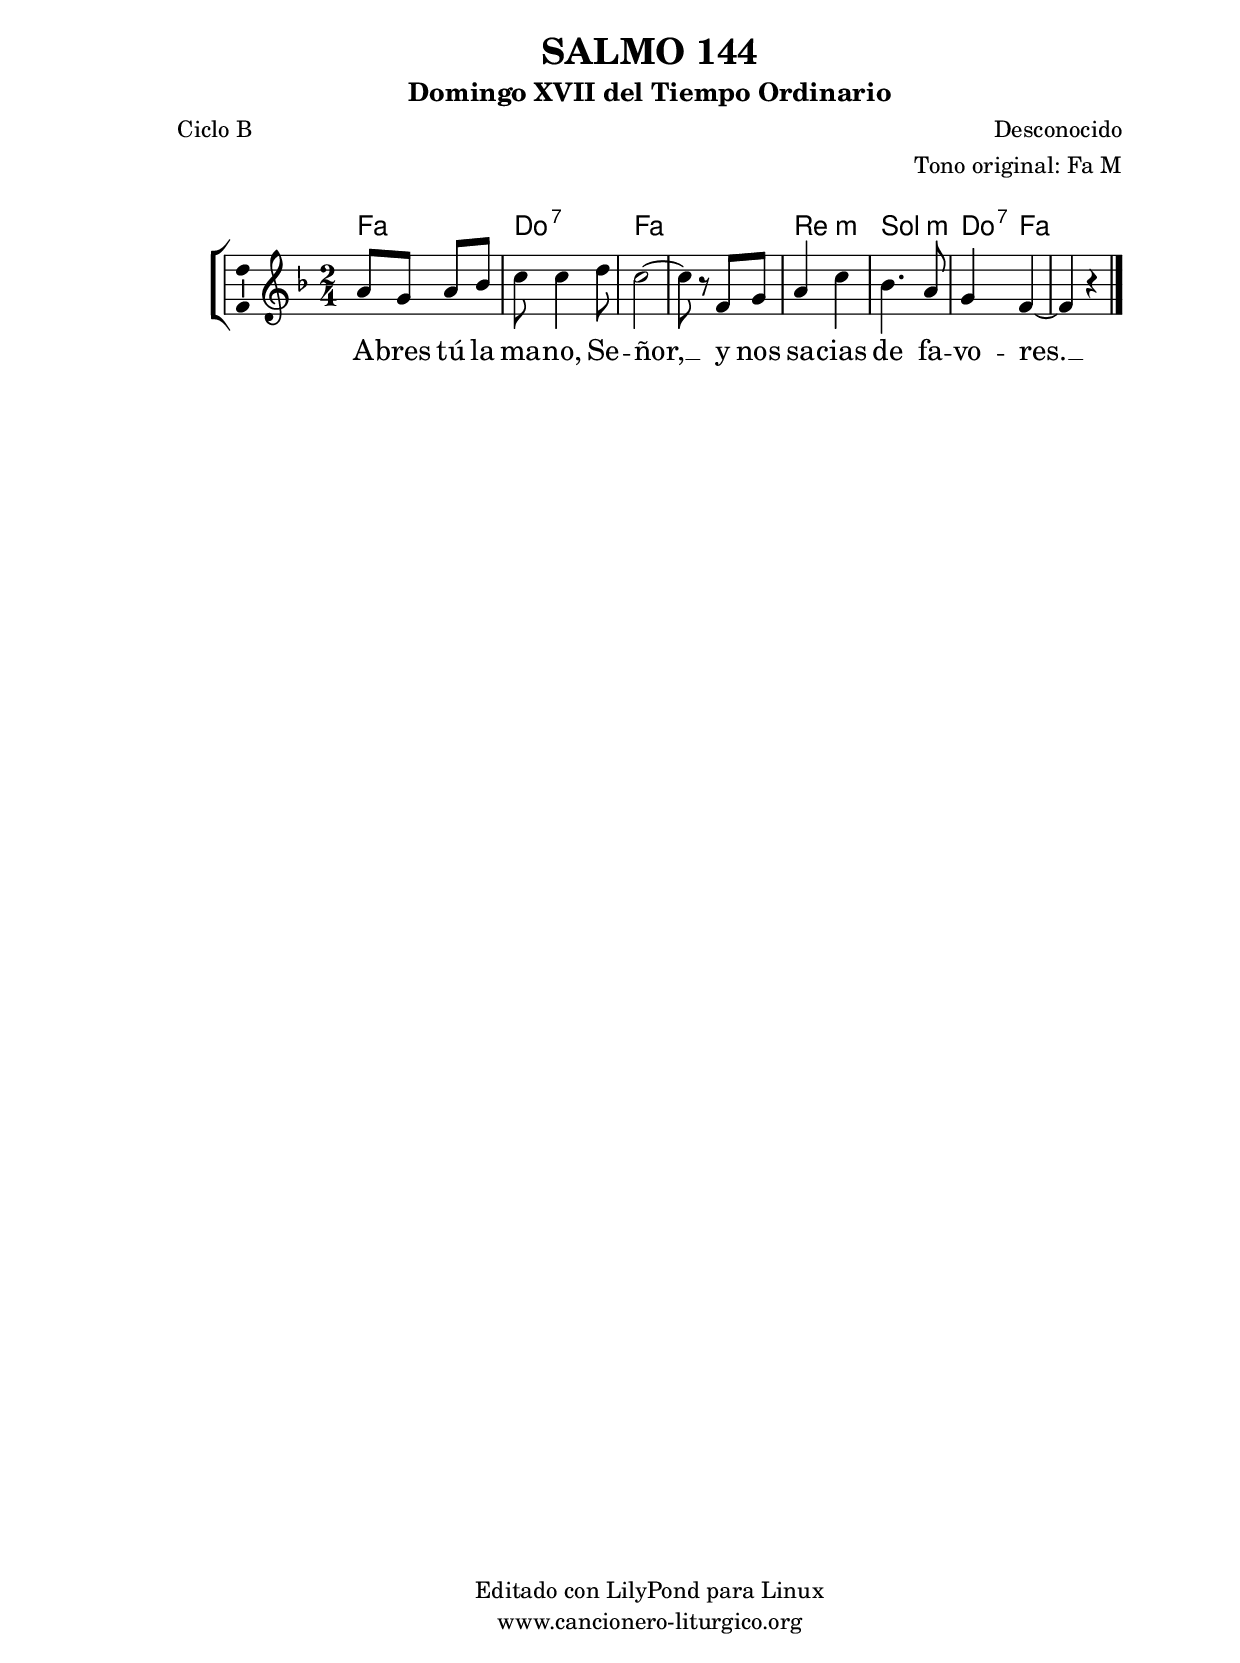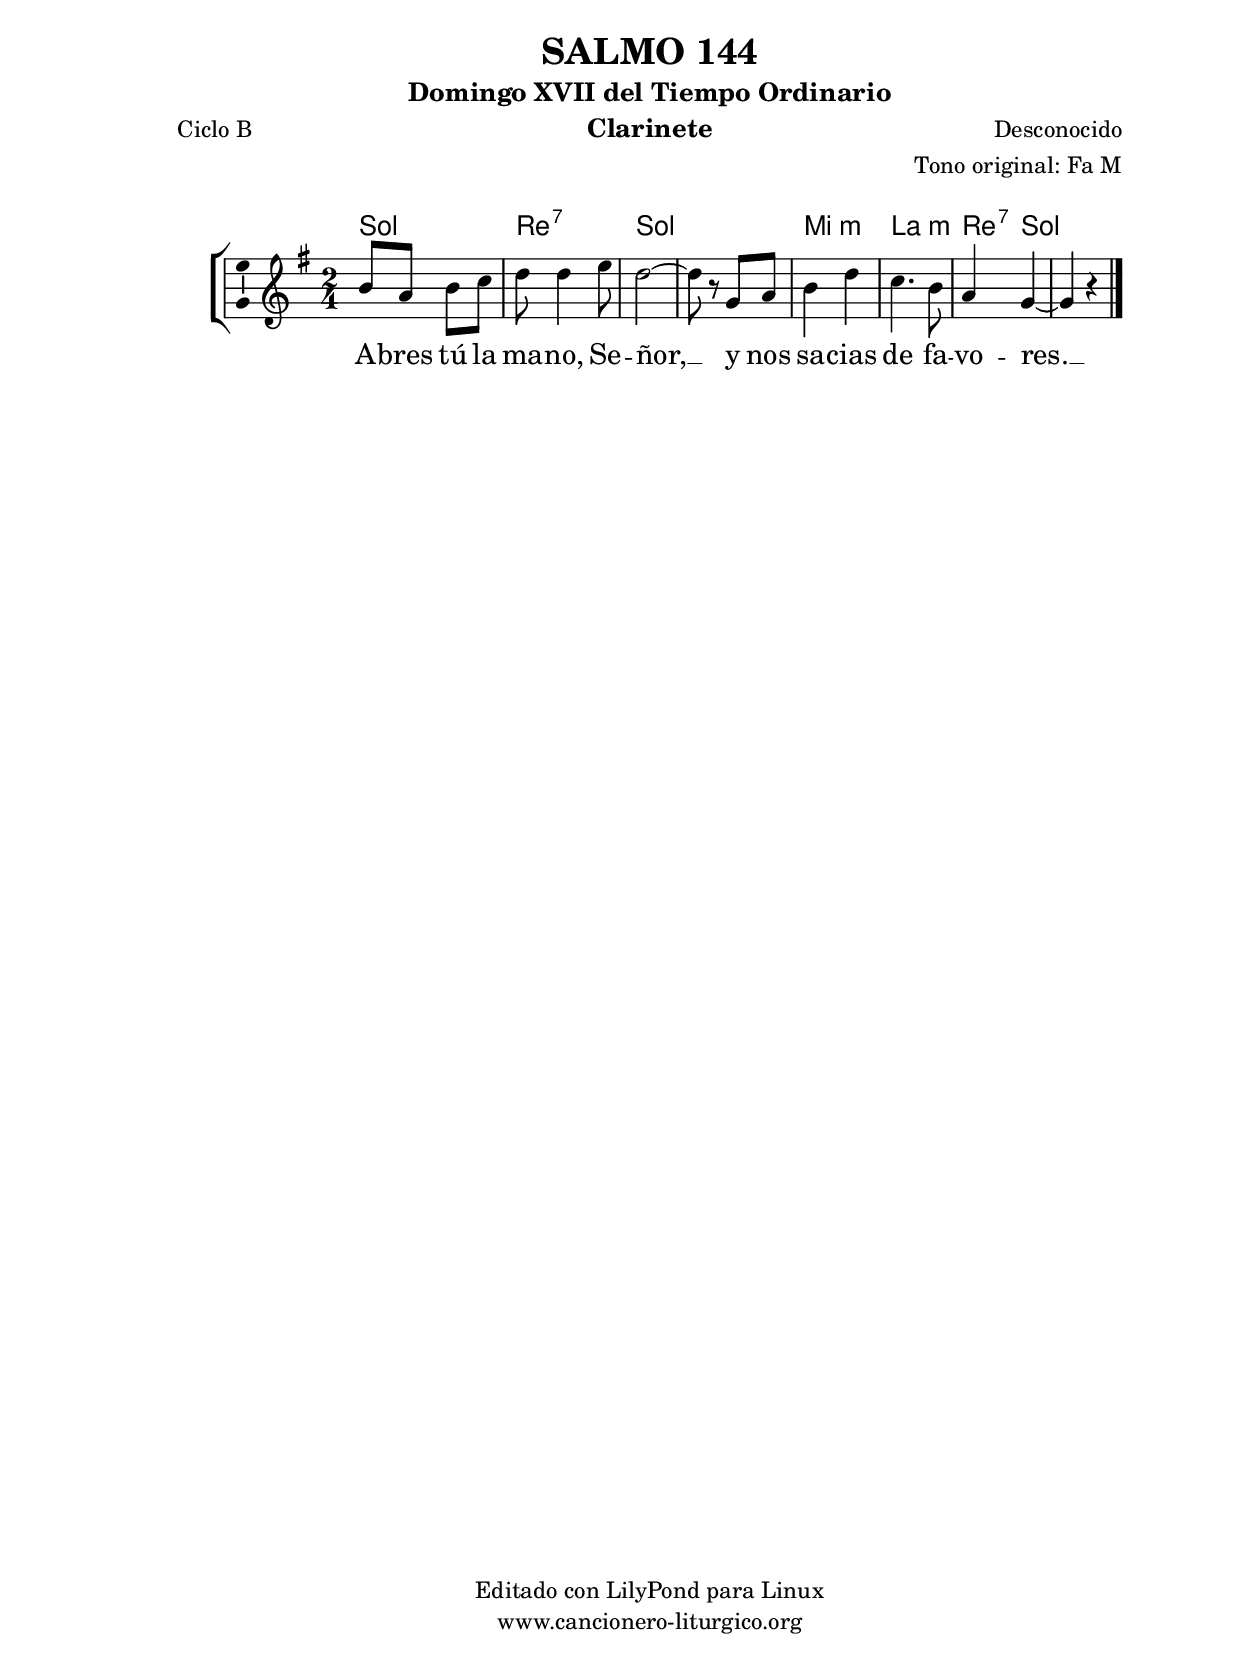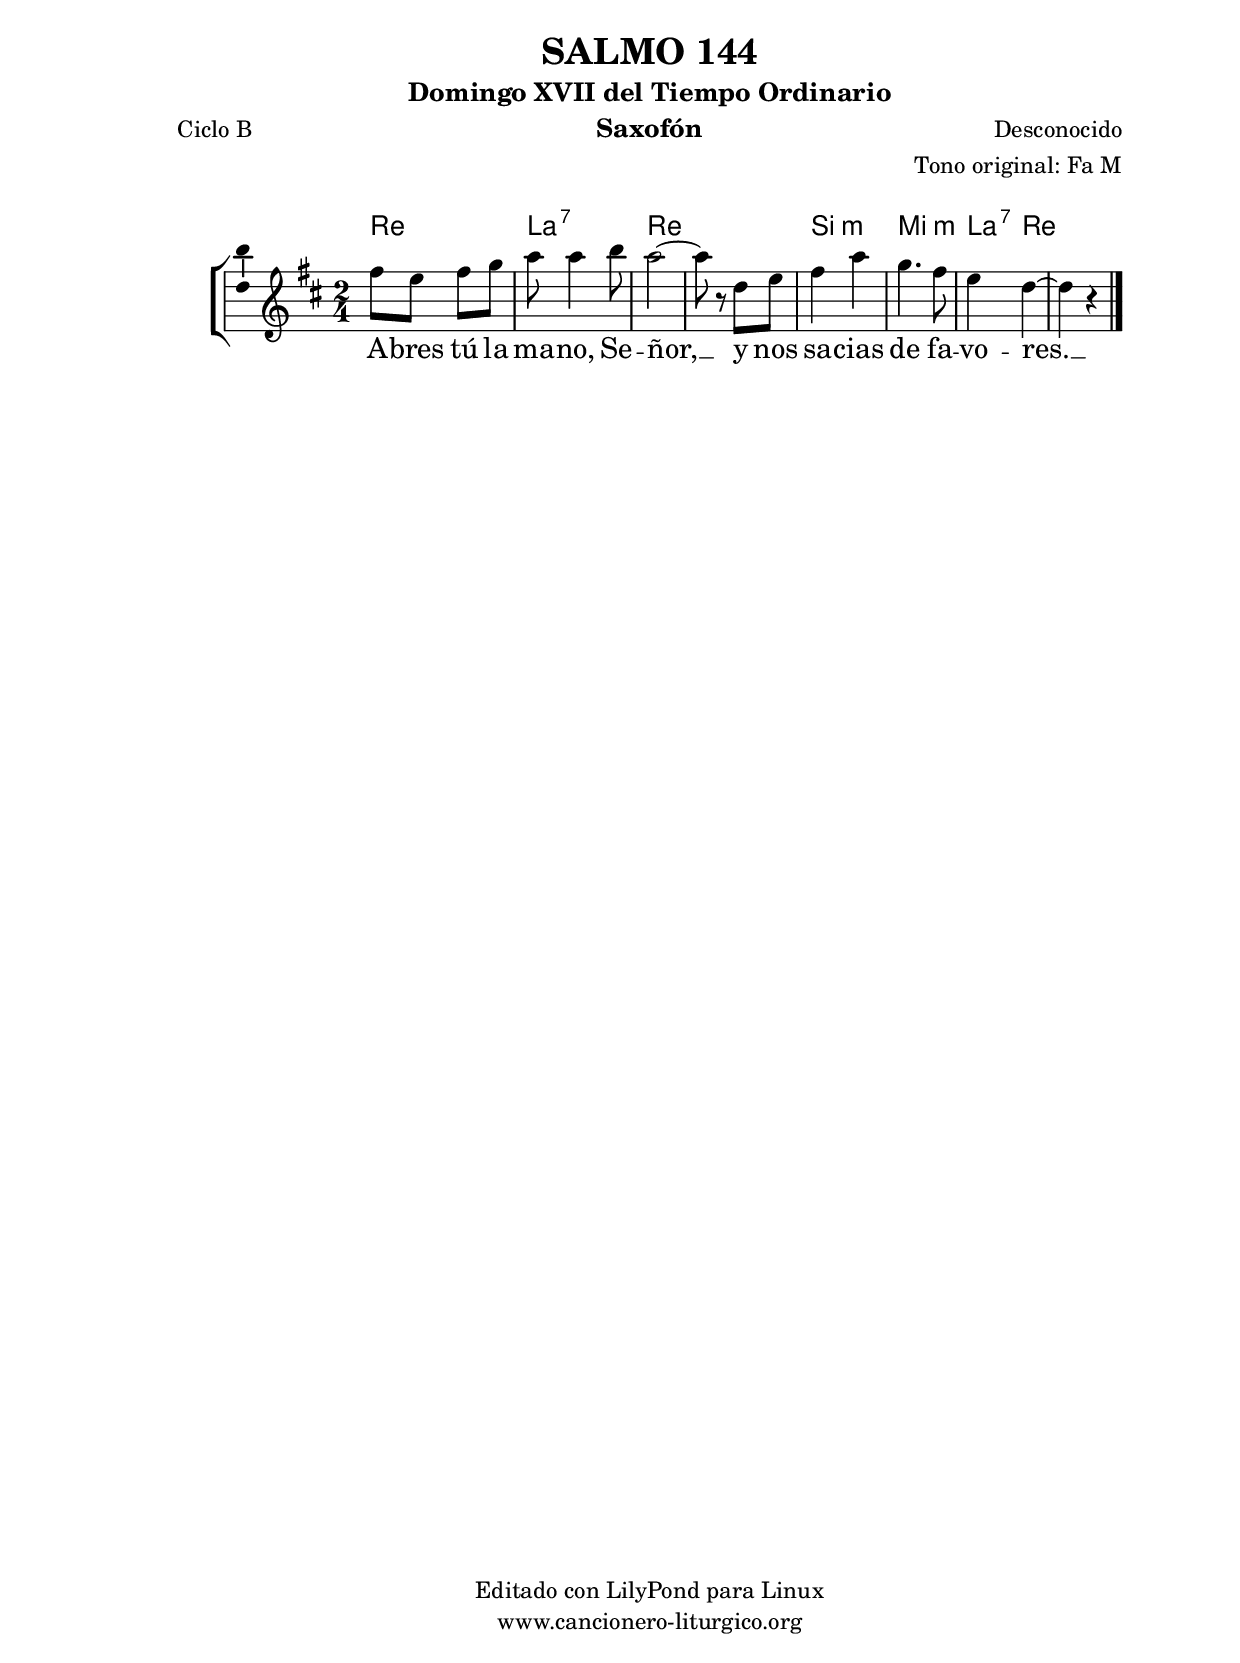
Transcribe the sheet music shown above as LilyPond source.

%
%para convertir .midi en .wav:
%timidity filename.midi -Ow -o finename.wav
%
%
%Para convertir de .wav a .mp3:
%lame -h -m j filename.wav
%
%
%para escuchar el midi:
%timidity nombrefichero.midi
%


%versión de lilypond para la que se ha escrito esta partitura:
\version "2.16.0"

	%Tamaño papel
	#(set-default-paper-size "a4")
	%Tamaño partitura
	#(set-global-staff-size 20)
	%No responde al pulsar sobre una nota
	#(ly:set-option 'point-and-click #f)

%parámetros del encabezamiento:
\header {
	title = "SALMO 144"
	subtitle = "Domingo XVII del Tiempo Ordinario"
	composer = "Desconocido"
	poet = "Ciclo B"
	meter = ""
	arranger = "Tono original: Fa M"
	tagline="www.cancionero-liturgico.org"
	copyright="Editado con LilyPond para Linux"
	}

%parámetros asociados al papel:
\paper  {
	oddHeaderMarkup = \markup {\fill-line { \on-the-fly #not-first-page \fromproperty #'header:title \on-the-fly #not-first-page \fromproperty #'header:composer }}
	evenHeaderMarkup = \markup {\fill-line { \fromproperty #'header:composer \fromproperty #'header:title }}
	#(set-paper-size "a4")
	print-page-number = ##f
	first-page-number = 1
	print-first-page-number = ##f
%	head-separation = 3.0 \cm
	top-margin = 2.0 \cm
	bottom-margin = 0.5\cm
%%%	bottom-margin = -1.0\cm
	left-margin = 3.0 \cm
	line-width = 16.0 \cm 
	indent = 8\mm
	interscoreline = 2.\mm
	between-system-space = 15\mm
%	para que las partituras no llenen la hoja:
	ragged-bottom = ##t
%	idem para la última hoja:
	ragged-last-bottom = ##f
%	para que las partituras llenen el ancho del papel:
	ragged-last = ##f
	after-title-space = 2.5 \cm
%page-count=1
%system-count=8

	%Flexible Vertical Spacing
%	markup-markup-spacing =
%	#'((basic-distance . 15) (minimum-distance . 15) (padding . 3))
	markup-system-spacing =
	#'((basic-distance . 15) (minimum-distance . 15) (padding . 3))
	system-system-spacing =
	#'((basic-distance . 15) (minimum-distance . 15) (padding . 3))
	score-system-spacing =
	#'((basic-distance . 15) (minimum-distance . 15) (padding . 5))
%	top-system-spacing = % header
%	#'((basic-distance . 8) (minimum-distance . 0) (padding . 3))
%	top-markup-spacing =
%	#'((basic-distance . 20) (minimum-distance . 20) (padding . 3))
	last-bottom-spacing = % footer
	#'((basic-distance . 5) (minimum-distance . 5) (padding . 3))
%	score-markup-spacing =
%	#'((basic-distance . 16) (minimum-distance . 13) (padding . 3))

	}


%parámetros que afectan a toda la partitura:
global =  {
	%clave de sol (G):
	\clef G
	%armadura:
%%%	\transpose c ees
	\key f \major
	\tempo 4=90
	\set Score.tempoHideNote = ##t
	}


acordes = {
	\italianChords
	\chordmode {
%%%	\transpose c ees
{

f2 c:7 f f d:m g:m c4:7 f s2

	}
	}
}

melodia = 
%%%	\transpose c ees
{
	\relative c''{
	\time 2/4

a8 g a bes
c8 c4 d8
c2~
c8 r8 f, g
a4 c
bes4. a8
g4 f~
f4 r4

\bar "|."
}
}

texto = \lyricmode {
A -- bres tú la ma -- no, Se -- ñor, __
y nos sa -- cias de fa -- vo -- res. __
	}


acordesStaff = \context ChordNames = acordesStaff <<
	\set chordChanges = ##t
	\acordes
	>>


vozStaff = \context Voice = vozStaff
\with {\consists "Ambitus_engraver"}
<<
%	\set Staff.instrumentName = ""
%	\set Staff.shortInstrumentName = ""
%	\set Staff.midiInstrument = #"clarinet"
%	\set Staff.midiInstrument = #"cello"
%	\set Staff.midiInstrument = #"flute"
	\set Staff.midiInstrument = #"electric guitar (jazz)"
%	\set Staff.midiInstrument = #"english horn"
%	\set Staff.midiInstrument = #"violin"
%	\set Staff.midiInstrument = #"glockenspiel"
	\set Staff.midiMinimumVolume = #0.7
	\set Staff.midiMaximumVolume = #0.9
	\global
	\melodia
	>>


textoStaff = \context Lyrics = textoStaff <<
	\lyricsto vozStaff \texto
	>>

\book {
	\score {
		\context ChoirStaff {
			\override StaffGroup.SystemStartBracket #'collapse-height = #1
			\override Score.SystemStartBar #'collapse-height = #1
			<<
			\acordesStaff
			\vozStaff
			\textoStaff
			>>
			}
		\layout {
	    		\context {
				\Lyrics
				\override LyricText #'font-size = #2
				}
	   		 \context {
				\Score
				%fontSize = #3
				\override StaffSymbol #'staff-space = #(magstep +3)
				%\override Beam #'thickness = #0.55
				%\override SpacingSpanner #'spacing-increment = #1.0
				%\override Slur #'height-limit = #1.5
				}
			}
		}
	\score {
		\unfoldRepeats
		\context ChoirStaff {
			<<
			\acordesStaff
			\vozStaff
			>>
			}
		\midi {
	  		\context {
	  			\Score
				tempoWholesPerMinute = #(ly:make-moment 70 4)
				}
			}
		}
	}

%Partitura para clarinete
#(define output-suffix "C")
\book {
	\header{
		instrument = "Clarinete"
		}
	\score {
		\context ChoirStaff {
			\override StaffGroup.SystemStartBracket #'collapse-height = #1
			\override Score.SystemStartBar #'collapse-height = #1
\transpose c d
			<<
			\acordesStaff
			\vozStaff
			\textoStaff
			>>
			}
		\layout {
	    		\context {
				\Lyrics
				\override LyricText #'font-size = #2
				}
	   		 \context {
				\Score
				%fontSize = #3
				\override StaffSymbol #'staff-space = #(magstep +3)
				%\override Beam #'thickness = #0.55
				%\override SpacingSpanner #'spacing-increment = #1.0
				%\override Slur #'height-limit = #1.5
				}
			}
		}
	}

%Partitura para saxofón
#(define output-suffix "S")
\book {
	\header{
		instrument = "Saxofón"
		}
	\score {
		\context ChoirStaff {
			\override StaffGroup.SystemStartBracket #'collapse-height = #1
			\override Score.SystemStartBar #'collapse-height = #1
\transpose c a
			<<
			\acordesStaff
			\vozStaff
			\textoStaff
			>>
			}
		\layout {
	    		\context {
				\Lyrics
				\override LyricText #'font-size = #2
				}
	   		 \context {
				\Score
				%fontSize = #3
				\override StaffSymbol #'staff-space = #(magstep +3)
				%\override Beam #'thickness = #0.55
				%\override SpacingSpanner #'spacing-increment = #1.0
				%\override Slur #'height-limit = #1.5
				}
			}
		}
	}

